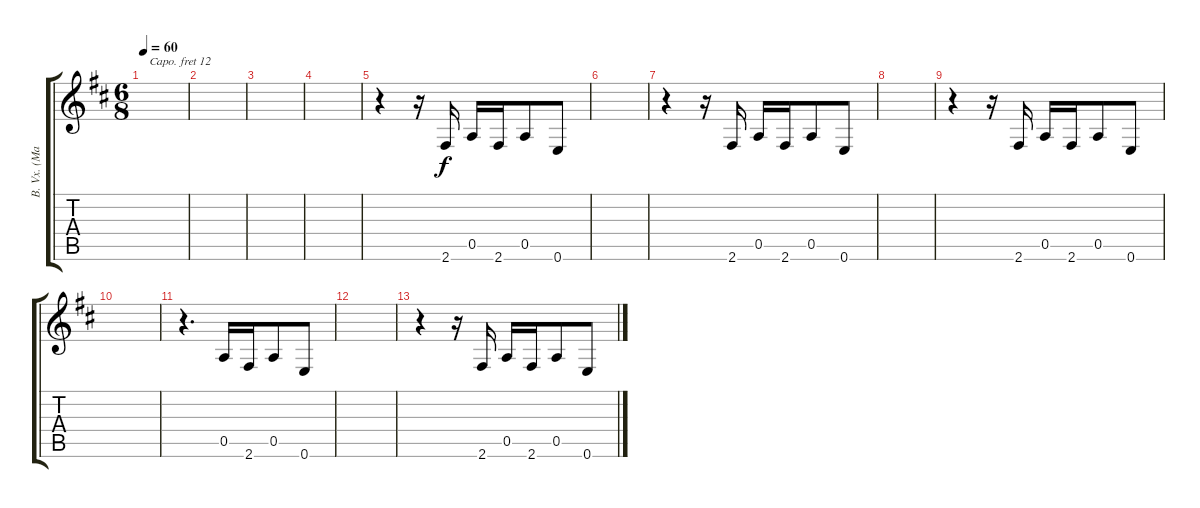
\track ("B. Vx. (Male + Female)" "B. Vx. (Ma") {instrument recorder}
\staff {score tabs}
\capo 12
\tuning (E4 B3 G3 D3 A2 E2) {hide}
\ts (6 8)
\tempo 60
\clef g2
\ks bminor
|
|
|
|
r.4 r.16 2.6.16 0.5.16 2.6.16 0.5.8 0.6.8 |
|
r.4 r.16 2.6.16 0.5.16 2.6.16 0.5.8 0.6.8 |
|
r.4 r.16 2.6.16 0.5.16 2.6.16 0.5.8 0.6.8 |
|
r.4{d} 0.5.16 2.6.16 0.5.8 0.6.8 |
|
r.4 r.16 2.6.16 0.5.16 2.6.16 0.5.8 0.6.8
